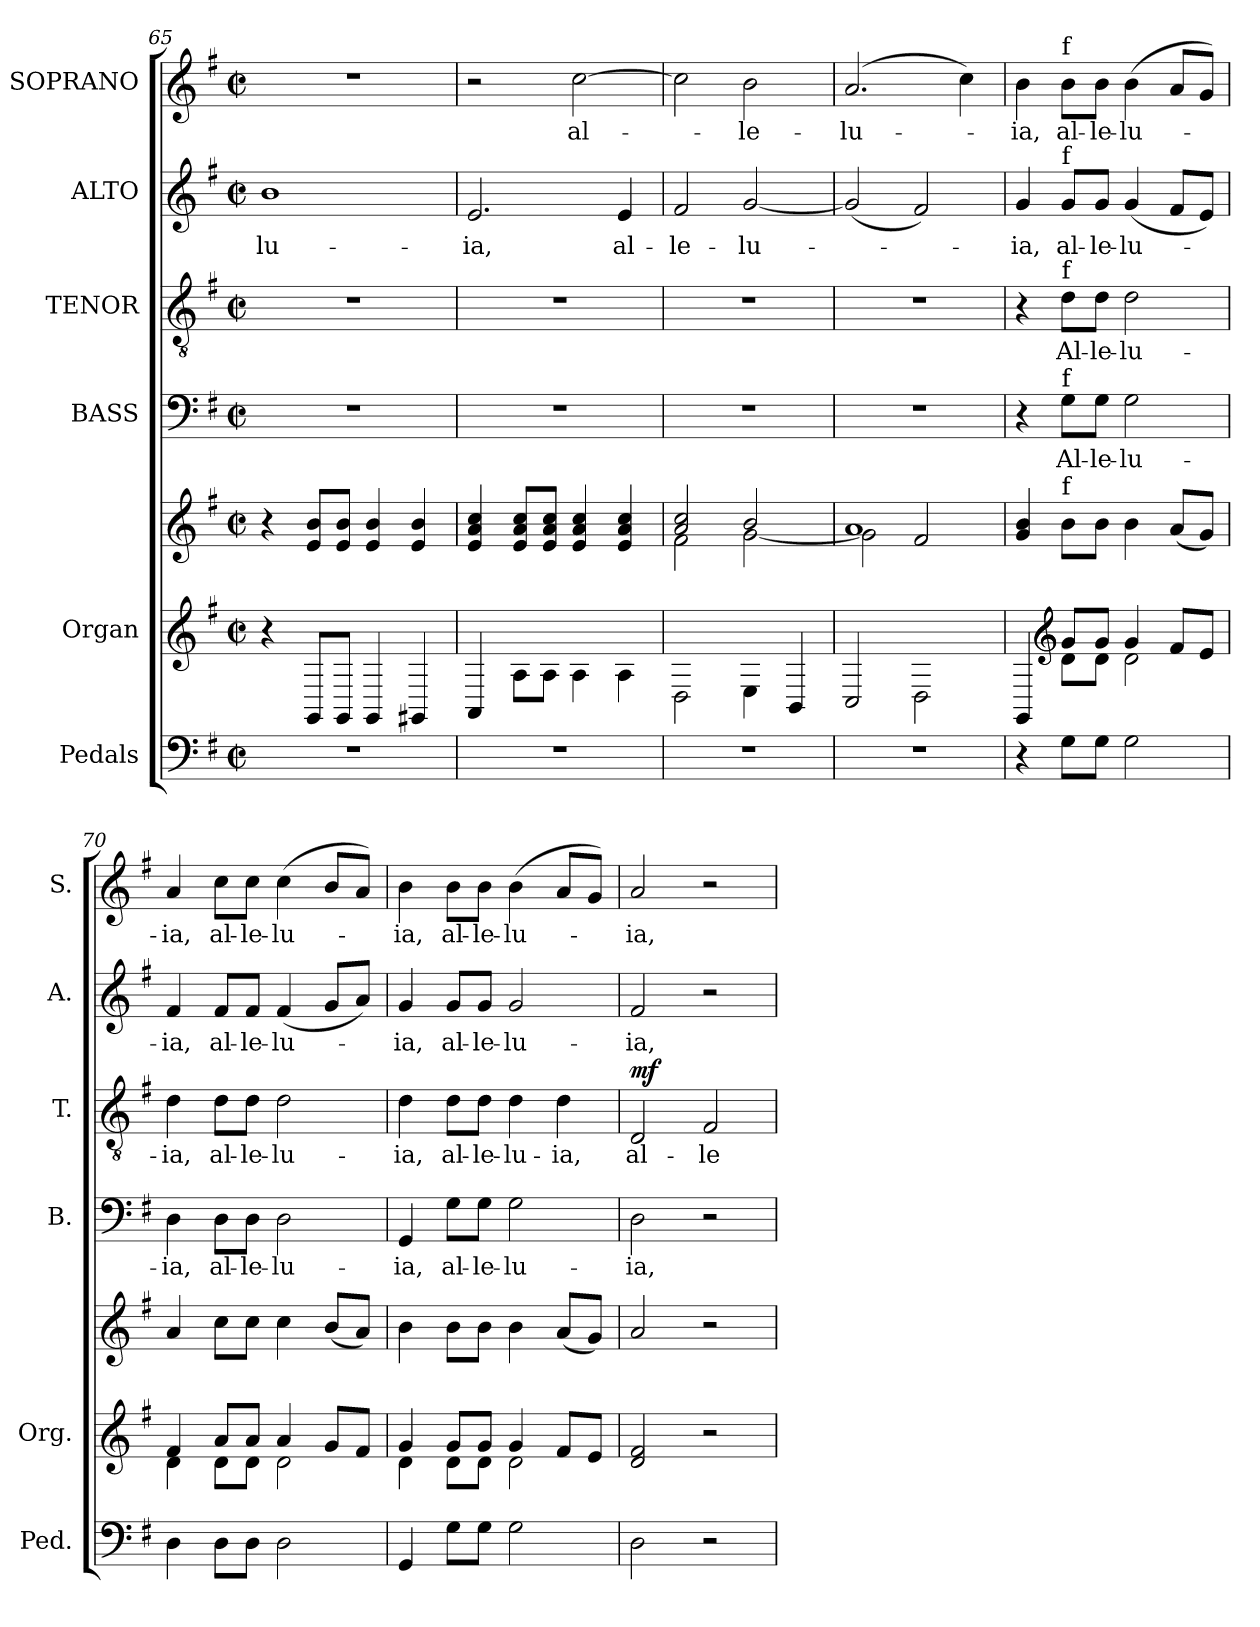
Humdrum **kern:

**kern	**kern	**kern	**kern	**text	**kern	**text	**dynam	**kern	**text	**kern	**text
*part6	*part5	*part5	*part4	*part4	*part3	*part3	*part3	*part2	*part2	*part1	*part1
*staff7	*staff6	*staff5	*staff4	*staff4	*staff3	*staff3	*staff3	*staff2	*staff2	*staff1	*staff1
*I"Pedals	*I"Organ	*	*I"BASS	*	*I"TENOR	*	*	*I"ALTO	*	*I"SOPRANO	*
*I'Ped.	*I'Org.	*	*I'B.	*	*I'T.	*	*	*I'A.	*	*I'S.	*
*clefF4	*clefG2	*clefG2	*clefF4	*	*clefGv2	*	*	*clefG2	*	*clefG2	*
*	*	*	*	*	*ITrd7c12	*	*	*	*	*	*
*k[f#]	*k[f#]	*k[f#]	*k[f#]	*	*k[f#]	*	*	*k[f#]	*	*k[f#]	*
*G:	*G:	*G:	*G:	*	*G:	*	*	*G:	*	*G:	*
*M2/2	*M2/2	*M2/2	*M2/2	*	*M2/2	*	*	*M2/2	*	*M2/2	*
*met(c|)	*met(c|)	*met(c|)	*met(c|)	*	*met(c|)	*	*	*met(c|)	*	*met(c|)	*
=65	=65	=65	=65	=65	=65	=65	=65	=65	=65	=65	=65
!	!	!	!	!	!	!	!	!	!LO:LY:b	!	!
1r	4r	4r	1r	.	1r	.	.	1b	-lu-	1r	.
.	8GG/L	8e/ 8b/L	.	.	.	.	.	.	.	.	.
.	8GG/J	8e/ 8b/J	.	.	.	.	.	.	.	.	.
.	4GG/	4e/ 4b/	.	.	.	.	.	.	.	.	.
.	4GG#X/	4e/ 4b/	.	.	.	.	.	.	.	.	.
=66	=66	=66	=66	=66	=66	=66	=66	=66	=66	=66	=66
!	!	!	!	!	!	!	!	!	!LO:LY:b	!	!
1r	4AA/	4e/ 4a/ 4cc/	1r	.	1r	.	.	2.e/	-ia,	2r	.
.	8A\L	8e/ 8a/ 8cc/L	.	.	.	.	.	.	.	.	.
.	8A\J	8e/ 8a/ 8cc/J	.	.	.	.	.	.	.	.	.
!	!	!	!	!	!	!	!	!	!	!	!LO:LY:b
.	4A\	4e/ 4a/ 4cc/	.	.	.	.	.	.	.	[2cc\	al-
!	!	!	!	!	!	!	!	!	!LO:LY:b	!	!
.	4A\	4e/ 4a/ 4cc/	.	.	.	.	.	4e/	al-	.	.
=67	=67	=67	=67	=67	=67	=67	=67	=67	=67	=67	=67
*	*	*^	*	*	*	*	*	*	*	*	*
!	!	!	!	!	!	!	!	!	!	!LO:LY:b	!	!
1r	2D\	2a/ 2cc/	2f#\	1r	.	1r	.	.	2f#/	-le-	2cc\]	.
!	!	!	!	!	!	!	!	!	!	!LO:LY:b	!	!LO:LY:b
.	4E\	2b/	[2g\	.	.	.	.	.	[2g/	-lu-	2b\	-le-
.	4BB/	.	.	.	.	.	.	.	.	.	.	.
=68	=68	=68	=68	=68	=68	=68	=68	=68	=68	=68	=68	=68
!	!	!	!	!	!	!	!	!	!	!	!	!LO:LY:b
1r	2C/	1a	2g\]	1r	.	1r	.	.	(<2g/]	.	(>2.a/	-lu-
.	2D\	.	2f#/	.	.	.	.	.	2f#/)	.	.	.
.	.	.	.	.	.	.	.	.	.	.	4cc\)	.
*	*	*v	*v	*	*	*	*	*	*	*	*	*
=69	=69	=69	=69	=69	=69	=69	=69	=69	=69	=69	=69
*	*^	*	*	*	*	*	*	*	*	*	*
!	!	!	!	!	!	!	!	!	!	!LO:LY:b	!	!LO:LY:b
4r	4GG/	4ryy	4g/ 4b/	4r	.	4r	.	.	4g/	-ia,	4b\	-ia,
*	*clefG2	*	*	*	*	*	*	*	*	*	*	*
!	!	!	!	!	!	!	!	!	!	!	!LO:TX:a:t=f	!
!	!	!	!	!	!	!	!	!	!LO:TX:a:t=f	!	!	!
!	!	!	!	!	!	!LO:TX:a:t=f	!	!	!	!	!	!
!	!	!	!	!LO:TX:a:t=f	!	!	!	!	!	!	!	!
!	!	!	!LO:TX:a:t=f	!	!	!	!	!	!	!	!	!
!	!	!	!	!	!LO:LY:b	!	!LO:LY:b	!	!	!LO:LY:b	!	!LO:LY:b
8G\L	8g/L	8d\L	8b\L	8G\L	Al-	8D\L	Al-	.	8g/L	al-	8b\L	al-
!	!	!	!	!	!LO:LY:b	!	!LO:LY:b	!	!	!LO:LY:b	!	!LO:LY:b
8G\J	8g/J	8d\J	8b\J	8G\J	-le-	8D\J	-le-	.	8g/J	-le-	8b\J	-le-
!	!	!	!	!	!LO:LY:b	!	!LO:LY:b	!	!	!LO:LY:b	!	!LO:LY:b
2G\	4g/	2d\	4b\	2G\	-lu-	2D\	-lu-	.	(<4g/	-lu-	(>4b\	-lu-
.	8f#/L	.	(<8a/L	.	.	.	.	.	8f#/L	.	8a/L	.
.	8e/J	.	8g/J)	.	.	.	.	.	8e/J)	.	8g/J)	.
!!LO:PB:g=z
=70	=70	=70	=70	=70	=70	=70	=70	=70	=70	=70	=70	=70
!	!	!	!	!	!LO:LY:b	!	!LO:LY:b	!	!	!LO:LY:b	!	!LO:LY:b
4D\	4f#/	4d\	4a/	4D\	-ia,	4D\	-ia,	.	4f#/	-ia,	4a/	-ia,
!	!	!	!	!	!LO:LY:b	!	!LO:LY:b	!	!	!LO:LY:b	!	!LO:LY:b
8D\L	8a/L	8d\L	8cc\L	8D\L	al-	8D\L	al-	.	8f#/L	al-	8cc\L	al-
!	!	!	!	!	!LO:LY:b	!	!LO:LY:b	!	!	!LO:LY:b	!	!LO:LY:b
8D\J	8a/J	8d\J	8cc\J	8D\J	-le-	8D\J	-le-	.	8f#/J	-le-	8cc\J	-le-
!	!	!	!	!	!LO:LY:b	!	!LO:LY:b	!	!	!LO:LY:b	!	!LO:LY:b
2D\	4a/	2d\	4cc\	2D\	-lu-	2D\	-lu-	.	(<4f#/	-lu-	(>4cc\	-lu-
.	8g/L	.	(<8b/L	.	.	.	.	.	8g/L	.	8b/L	.
.	8f#/J	.	8a/J)	.	.	.	.	.	8a/J)	.	8a/J)	.
!!LO:PB:g=z
=71	=71	=71	=71	=71	=71	=71	=71	=71	=71	=71	=71	=71
!	!	!	!	!	!LO:LY:b	!	!LO:LY:b	!	!	!LO:LY:b	!	!LO:LY:b
4GG/	4g/	4d\	4b\	4GG/	-ia,	4D\	-ia,	.	4g/	-ia,	4b\	-ia,
!	!	!	!	!	!LO:LY:b	!	!LO:LY:b	!	!	!LO:LY:b	!	!LO:LY:b
8G\L	8g/L	8d\L	8b\L	8G\L	al-	8D\L	al-	.	8g/L	al-	8b\L	al-
!	!	!	!	!	!LO:LY:b	!	!LO:LY:b	!	!	!LO:LY:b	!	!LO:LY:b
8G\J	8g/J	8d\J	8b\J	8G\J	-le-	8D\J	-le-	.	8g/J	-le-	8b\J	-le-
!	!	!	!	!	!LO:LY:b	!	!LO:LY:b	!	!	!LO:LY:b	!	!LO:LY:b
2G\	4g/	2d\	4b\	2G\	-lu-	4D\	-lu-	.	2g/	-lu-	(>4b\	-lu-
!	!	!	!	!	!	!	!LO:LY:b	!	!	!	!	!
.	8f#/L	.	(<8a/L	.	.	4D\	-ia,	.	.	.	8a/L	.
.	8e/J	.	8g/J)	.	.	.	.	.	.	.	8g/J)	.
*	*v	*v	*	*	*	*	*	*	*	*	*	*
=72	=72	=72	=72	=72	=72	=72	=72	=72	=72	=72	=72
!	!	!	!	!LO:LY:b	!	!LO:LY:b	!LO:DY:b	!	!LO:LY:b	!	!LO:LY:b
2D\	2d/ 2f#/	2a/	2D\	-ia,	2DD/	al-	mf	2f#/	-ia,	2a/	-ia,
!	!	!	!	!	!	!LO:LY:b	!	!	!	!	!
2r	2r	2r	2r	.	2FF#/	-le-	.	2r	.	2r	.
=	=	=	=	=	=	=	=	=	=	=	=
*-	*-	*-	*-	*-	*-	*-	*-	*-	*-	*-	*-
